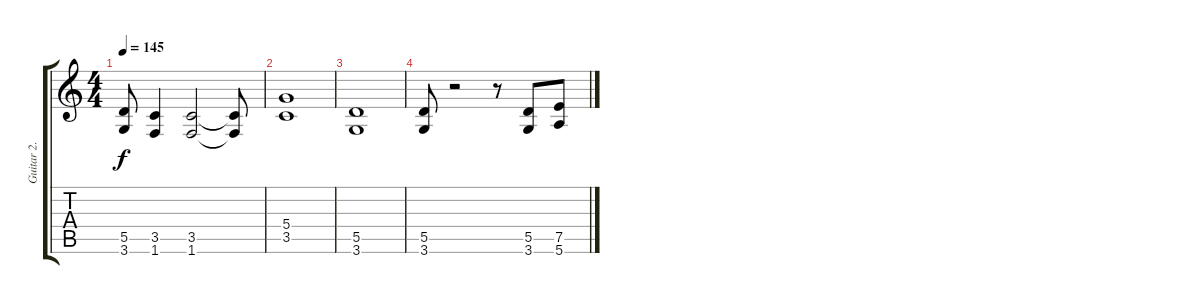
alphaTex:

\track ("Guitar 2." "Guitar 2.") {instrument overdrivenguitar}
\staff {score tabs}
\tuning (E4 B3 G3 D3 A2 E2) {hide}
\ts (4 4)
\tempo 145
\clef g2
\ks c
(5.5 3.6).8{dy f} (3.5 1.6).4 (3.5 1.6).2 (3.5{t} 1.6{t}).8 |
(5.4 3.5).1 |
(5.5 3.6).1 |
(5.5 3.6).8 r.2 r.8 (5.5 3.6).8 (7.5 5.6).8
